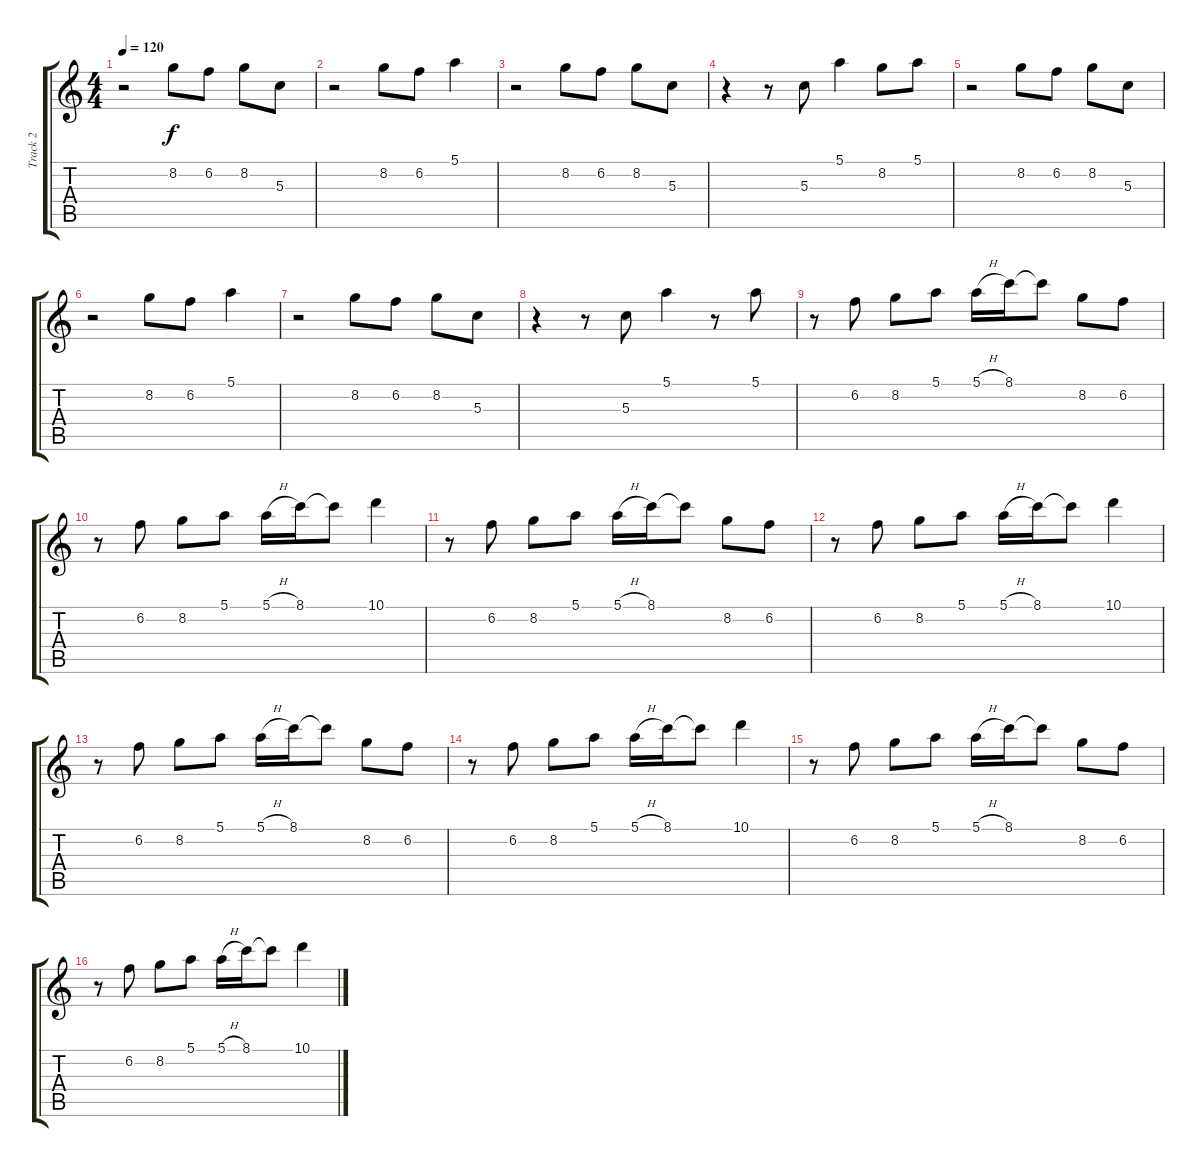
\track ("Track 2" "Track 2") {instrument distortionguitar}
\staff {score tabs}
\tuning (E4 B3 G3 D3 A2 E2) {hide}
\ts (4 4)
\tempo 120
\clef g2
\ks c
r.2{dy f} 8.2.8 6.2.8 8.2.8 5.3.8 |
r.2 8.2.8 6.2.8 5.1.4 |
r.2 8.2.8 6.2.8 8.2.8 5.3.8 |
r.4 r.8 5.3.8 5.1.4 8.2.8 5.1.8 |
r.2 8.2.8 6.2.8 8.2.8 5.3.8 |
r.2 8.2.8 6.2.8 5.1.4 |
r.2 8.2.8 6.2.8 8.2.8 5.3.8 |
r.4 r.8 5.3.8 5.1.4 r.8 5.1.8 |
r.8 6.2.8 8.2.8 5.1.8 5.1{h}.16 8.1.16 8.1{t}.8 8.2.8 6.2.8 |
r.8 6.2.8 8.2.8 5.1.8 5.1{h}.16 8.1.16 8.1{t}.8 10.1.4 |
r.8 6.2.8 8.2.8 5.1.8 5.1{h}.16 8.1.16 8.1{t}.8 8.2.8 6.2.8 |
r.8 6.2.8 8.2.8 5.1.8 5.1{h}.16 8.1.16 8.1{t}.8 10.1.4 |
r.8 6.2.8 8.2.8 5.1.8 5.1{h}.16 8.1.16 8.1{t}.8 8.2.8 6.2.8 |
r.8 6.2.8 8.2.8 5.1.8 5.1{h}.16 8.1.16 8.1{t}.8 10.1.4 |
r.8 6.2.8 8.2.8 5.1.8 5.1{h}.16 8.1.16 8.1{t}.8 8.2.8 6.2.8 |
r.8 6.2.8 8.2.8 5.1.8 5.1{h}.16 8.1.16 8.1{t}.8 10.1.4
